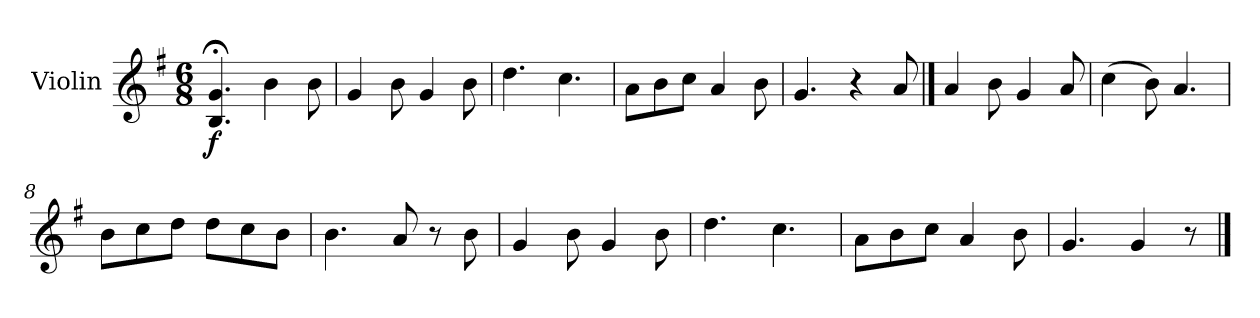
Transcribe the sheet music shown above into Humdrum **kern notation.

**kern	**dynam
*part1	*part1
*staff1	*staff1
*I"Violin	*
*I'Vln.	*
*clefG2	*
*k[f#]	*
*M6/8	*
=1	=1
!	!LO:DY:b
4.B;</ 4.g;</	f
4b\	.
8b\	.
=2	=2
4g/	.
8b\	.
4g/	.
8b\	.
=3	=3
4.dd\	.
4.cc\	.
=4	=4
8a\L	.
8b\	.
8cc\J	.
4a/	.
8b\	.
=5	=5
4.g/	.
4r	.
8a/	.
==6	==6
4a/	.
8b\	.
4g/	.
8a/	.
=7	=7
(>4cc\	.
8b\)	.
4.a/	.
!!LO:LB:g=z
=8	=8
8b\L	.
8cc\	.
8dd\J	.
8dd\L	.
8cc\	.
8b\J	.
=9	=9
4.b\	.
8a/	.
8r	.
8b\	.
=10	=10
4g/	.
8b\	.
4g/	.
8b\	.
=11	=11
4.dd\	.
4.cc\	.
=12	=12
8a\L	.
8b\	.
8cc\J	.
4a/	.
8b\	.
=13	=13
4.g/	.
4g/	.
8r	.
==	==
*-	*-
